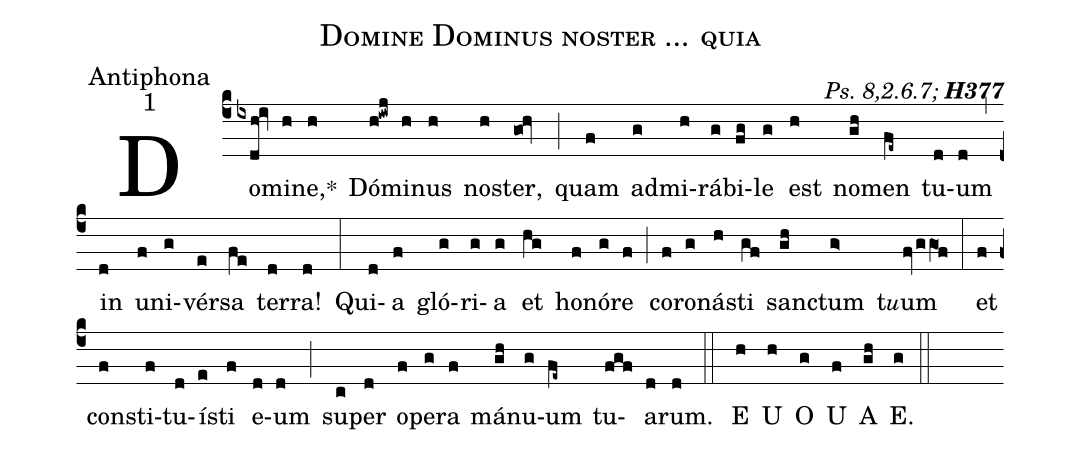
name:Domine Dominus noster ... quia;
office-part:Antiphona;
mode:1;
commentary:{\itshape\mdseries  Ps.\ 8,2.6.7;\/}  {\bfseries H377};
%%
(c4) Do(ixdh!iv)mi(h)ne,<sp>*</sp>(h) Dó(h!iwj)mi(h)nus(h) no(h)ster,(go0!hv) (;)
quam(f) ad(g)mi(h)rá(g)bi(fg)le(g) est(h) no(gh)men(fe~) tu(d)um(d) (,)
in(d) u(f)ni(g)vér(e)sa(fe) ter(d)ra!(d) (:)
Qui(d)a(f) gló(g)ri(g)a(g) et(hg) ho(f)nó(g)re(f) (;)
co(f)ro(g)ná(h)sti(gf) san(gh)ctum(g>) t<e>u</e>um(fvggO1f) (:)
et(f) con(f)sti(f)tu(d)í(e)sti(f) e(d)um(d) (;)
su(c)per(d) o(f)pe(g)ra(f) má(gh)nu(g)um(fe~) tu(fgf)a(d)rum.(d)  (::)
<eu> E(h) U(h) O(g) U(f) A(gh) E.(g) </eu> (::)
